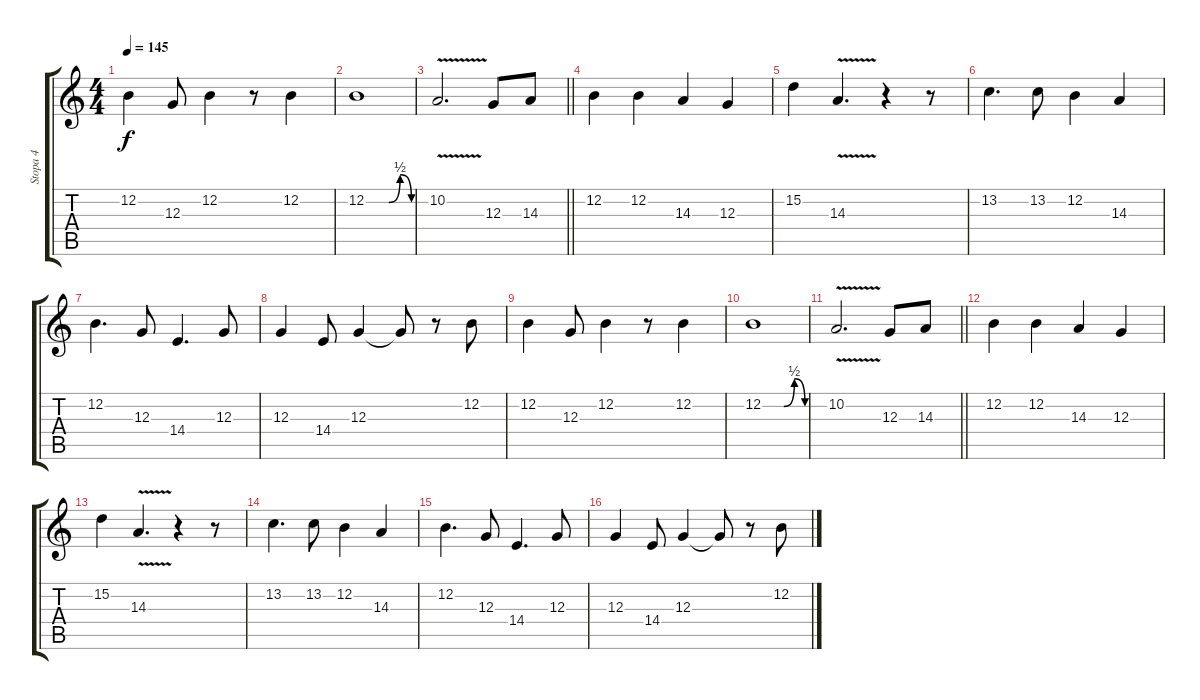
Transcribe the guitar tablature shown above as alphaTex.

\track ("Stopa 4" "Stopa 4") {instrument lead1square}
\staff {score tabs}
\tuning (E4 B3 G3 D3 A2 E2) {hide}
\ts (4 4)
\tempo 145
\clef g2
\ks c
12.2.4{dy f} 12.3.8 12.2.4 r.8 12.2.4 |
12.2{be (custom 0 0 30 0 45 2 60 0)}.1 |
\barLineRight lightlight
10.2{v}.2{d} 12.3.8{volume 9} 14.3.8 |
12.2.4 12.2.4 14.3.4 12.3.4 |
15.2.4 14.3{v}.4{d} r.4 r.8 |
13.2.4{d} 13.2.8 12.2.4 14.3.4 |
12.2.4{d volume 7} 12.3.8 14.4.4{d} 12.3.8 |
12.3.4 14.4.8 12.3.4 12.3{t}.8 r.8 12.2.8 |
12.2.4 12.3.8 12.2.4 r.8 12.2.4 |
12.2{be (custom 0 0 30 0 45 2 60 0)}.1 |
\barLineRight lightlight
10.2{v}.2{d} 12.3.8{volume 4} 14.3.8 |
12.2.4 12.2.4 14.3.4 12.3.4 |
15.2.4 14.3{v}.4{d} r.4 r.8 |
13.2.4{d} 13.2.8 12.2.4 14.3.4 |
12.2.4{d} 12.3.8 14.4.4{d} 12.3.8 |
12.3.4 14.4.8 12.3.4{volume 0} 12.3{t}.8 r.8 12.2.8
